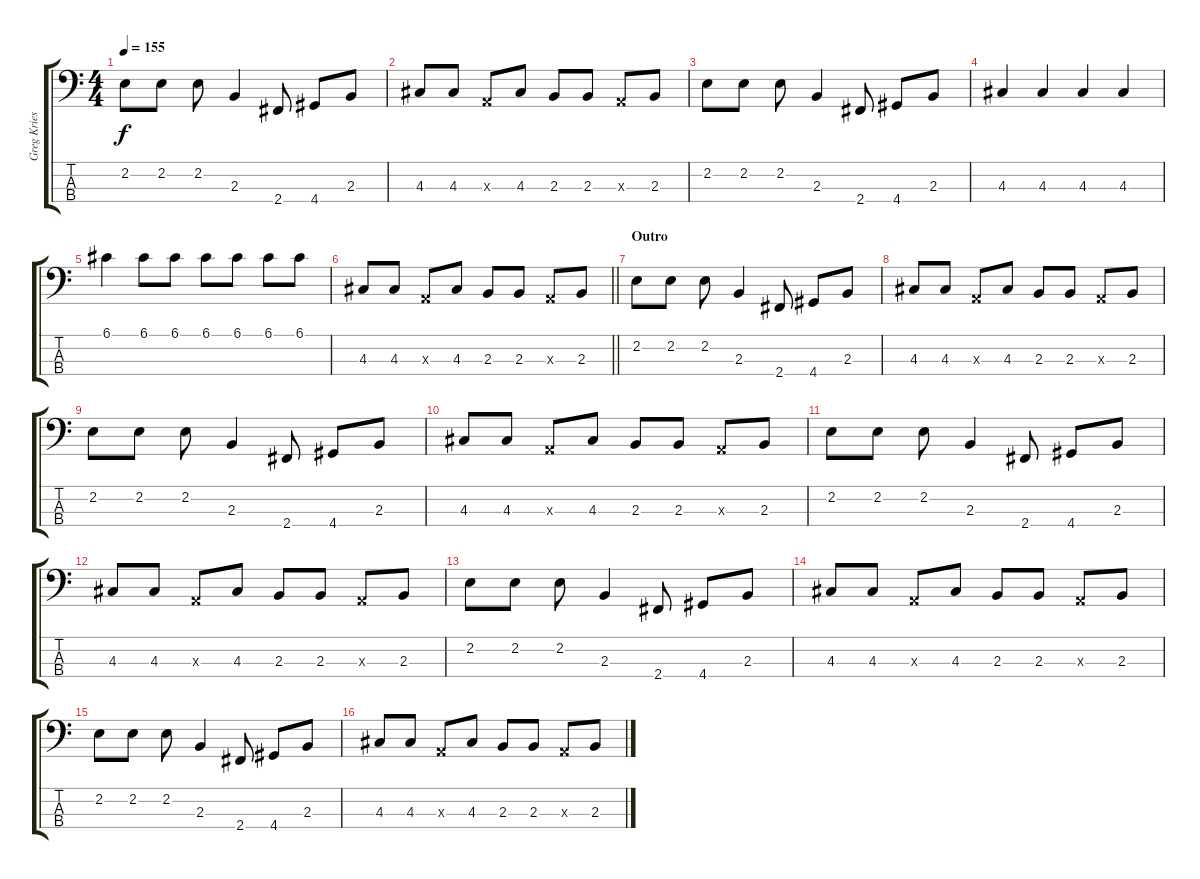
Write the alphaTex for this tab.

\track ("Greg Kriesel - Bass" "Greg Kries") {instrument electricbasspick}
\staff {score tabs}
\tuning (G2 D2 A1 E1) {hide}
\ts (4 4)
\tempo 155
\clef f4
\ks c
2.2.8{dy f} 2.2.8 2.2.8 2.3.4 2.4.8 4.4.8 2.3.8 |
4.3.8 4.3.8 0.3{x}.8 4.3.8 2.3.8 2.3.8 0.3{x}.8 2.3.8 |
2.2.8 2.2.8 2.2.8 2.3.4 2.4.8 4.4.8 2.3.8 |
4.3.4 4.3.4 4.3.4 4.3.4 |
6.1.4 6.1.8 6.1.8 6.1.8 6.1.8 6.1.8 6.1.8 |
\barLineRight lightlight
4.3.8 4.3.8 0.3{x}.8 4.3.8 2.3.8 2.3.8 0.3{x}.8 2.3.8 |
\section ("" "Outro")
2.2.8 2.2.8 2.2.8 2.3.4 2.4.8 4.4.8 2.3.8 |
4.3.8 4.3.8 0.3{x}.8 4.3.8 2.3.8 2.3.8 0.3{x}.8 2.3.8 |
2.2.8 2.2.8 2.2.8 2.3.4 2.4.8 4.4.8 2.3.8 |
4.3.8 4.3.8 0.3{x}.8 4.3.8 2.3.8 2.3.8 0.3{x}.8 2.3.8 |
2.2.8 2.2.8 2.2.8 2.3.4 2.4.8 4.4.8 2.3.8 |
4.3.8 4.3.8 0.3{x}.8 4.3.8 2.3.8 2.3.8 0.3{x}.8 2.3.8 |
2.2.8 2.2.8 2.2.8 2.3.4 2.4.8 4.4.8 2.3.8 |
4.3.8 4.3.8 0.3{x}.8 4.3.8 2.3.8 2.3.8 0.3{x}.8 2.3.8 |
2.2.8 2.2.8 2.2.8 2.3.4 2.4.8 4.4.8 2.3.8 |
4.3.8 4.3.8 0.3{x}.8 4.3.8 2.3.8 2.3.8 0.3{x}.8 2.3.8
